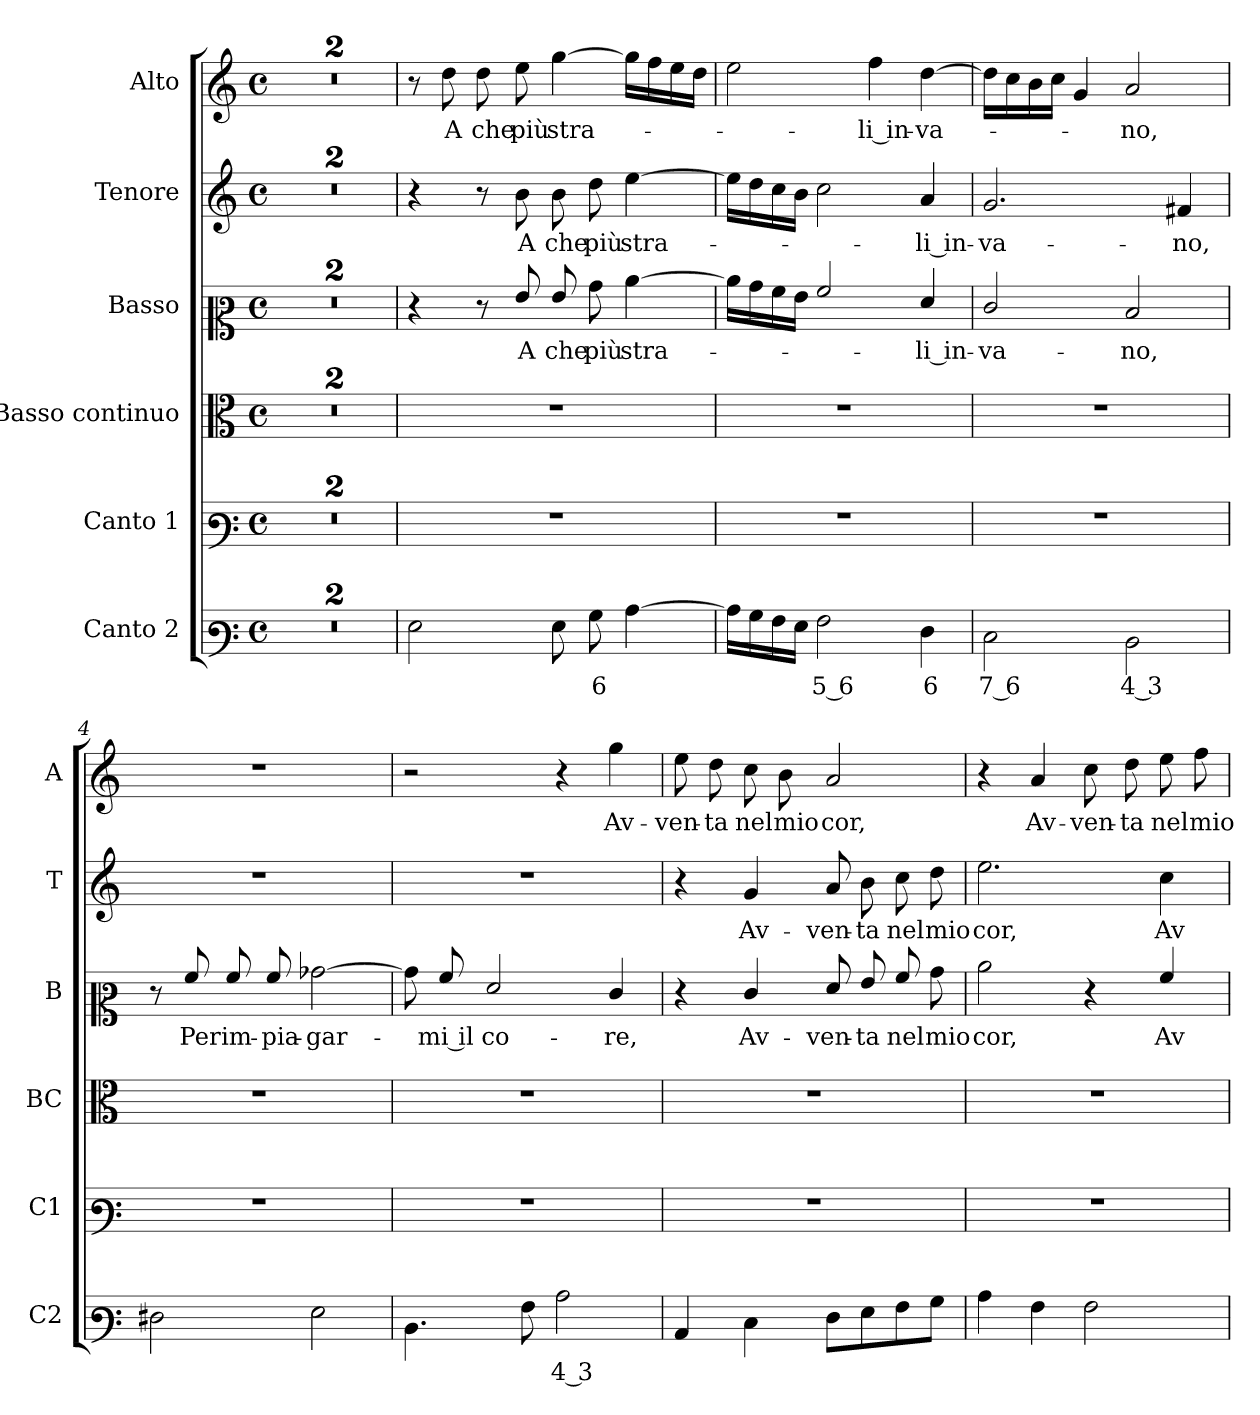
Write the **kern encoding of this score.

**kern	**text	**kern	**kern	**kern	**text	**kern	**text	**kern	**text
*part6	*part6	*part5	*part4	*part3	*part3	*part2	*part2	*part1	*part1
*staff6	*staff6	*staff5	*staff4	*staff3	*staff3	*staff2	*staff2	*staff1	*staff1
*I"Canto 2	*	*I"Canto 1	*I"Basso continuo	*I"Basso	*	*I"Tenore	*	*I"Alto	*
*I'C2	*	*I'C1	*I'BC	*I'B	*	*I'T	*	*I'A	*
*clefF3	*	*clefF3	*clefC3	*clefC2	*	*clefG2	*	*clefG2	*
*M4/4	*	*M4/4	*M4/4	*M4/4	*	*M4/4	*	*M4/4	*
*met(c)	*	*met(c)	*met(c)	*met(c)	*	*met(c)	*	*met(c)	*
=	=	=	=	=	=	=	=	=	=
1r	.	1r	1r	1r	.	1r	.	1r	.
=	=	=	=	=	=	=	=	=	=
1r	.	1r	1r	1r	.	1r	.	1r	.
*clefF4	*	*clefF4	*clefGv2	*clefG2	*	*	*	*	*
=1	=1	=1	=1	=1	=1	=1	=1	=1	=1
2G\	.	1r	1r	4r	.	4r	.	8r	.
!	!	!	!	!	!	!	!	!	!LO:LY:b
.	.	.	.	.	.	.	.	8dd\	A
!	!	!	!	!	!	!	!	!	!LO:LY:b
.	.	.	.	8r	.	8r	.	8dd\	che
!	!	!	!	!	!LO:LY:b	!	!LO:LY:b	!	!LO:LY:b
.	.	.	.	8g/	A	8b\	A	8ee\	più
!	!	!	!	!	!LO:LY:b	!	!LO:LY:b	!	!LO:LY:b
8G\	.	.	.	8g/	che	8b\	che	[4gg\	stra-
!	!LO:LY:b	!	!	!	!LO:LY:b	!	!LO:LY:b	!	!
8B\	6	.	.	8b\	più	8dd\	più	.	.
!	!	!	!	!	!LO:LY:b	!	!LO:LY:b	!	!
[4c\	.	.	.	[4cc\	stra-	[4ee\	stra-	16ggLL]	.
.	.	.	.	.	.	.	.	16ff	.
.	.	.	.	.	.	.	.	16ee	.
.	.	.	.	.	.	.	.	16ddJJ	.
=2	=2	=2	=2	=2	=2	=2	=2	=2	=2
16cLL]	.	1r	1r	16ccLL]	.	16eeLL]	.	2ee\	.
16B	.	.	.	16b	.	16dd	.	.	.
16A	.	.	.	16a	.	16cc	.	.	.
16GJJ	.	.	.	16gJJ	.	16bJJ	.	.	.
!	!LO:LY:b	!	!	!	!	!	!	!	!
2A\	5 6	.	.	2a/	.	2cc\	.	.	.
!	!	!	!	!	!	!	!	!	!LO:LY:b
.	.	.	.	.	.	.	.	4ff\	li in-
!	!LO:LY:b	!	!	!	!LO:LY:b	!	!LO:LY:b	!	!LO:LY:b
4F\	6	.	.	4f/	li in-	4a/	li in-	[4dd\	-va-
=3	=3	=3	=3	=3	=3	=3	=3	=3	=3
!	!LO:LY:b	!	!	!	!LO:LY:b	!	!LO:LY:b	!	!
2E\	7 6	1r	1r	2e/	-va-	2.g/	-va-	16ddLL]	.
.	.	.	.	.	.	.	.	16cc	.
.	.	.	.	.	.	.	.	16b	.
.	.	.	.	.	.	.	.	16ccJJ	.
.	.	.	.	.	.	.	.	4g/	.
!	!LO:LY:b	!	!	!	!LO:LY:b	!	!	!	!LO:LY:b
2D\	4 3	.	.	2d/	-no,	.	.	2a/	-no,
!	!	!	!	!	!	!	!LO:LY:b	!	!
.	.	.	.	.	.	4f#X/	-no,	.	.
=4	=4	=4	=4	=4	=4	=4	=4	=4	=4
2F#X\	.	1r	1r	8r	.	1r	.	1r	.
!	!	!	!	!	!LO:LY:b	!	!	!	!
.	.	.	.	8a/	Per	.	.	.	.
!	!	!	!	!	!LO:LY:b	!	!	!	!
.	.	.	.	8a/	im-	.	.	.	.
!	!	!	!	!	!LO:LY:b	!	!	!	!
.	.	.	.	8a/	-pia-	.	.	.	.
!	!	!	!	!	!LO:LY:b	!	!	!	!
2G\	.	.	.	[2b-X\	-gar-	.	.	.	.
=5	=5	=5	=5	=5	=5	=5	=5	=5	=5
4.D\	.	1r	1r	8b-\]	.	1r	.	2r	.
!	!	!	!	!	!LO:LY:b	!	!	!	!
.	.	.	.	8a/	mi il	.	.	.	.
!	!	!	!	!	!LO:LY:b	!	!	!	!
.	.	.	.	2f/	co-	.	.	.	.
8A\	.	.	.	.	.	.	.	.	.
!	!LO:LY:b	!	!	!	!	!	!	!	!
2c\	4 3	.	.	.	.	.	.	4r	.
!	!	!	!	!	!LO:LY:b	!	!	!	!LO:LY:b
.	.	.	.	4e/	-re,	.	.	4gg\	Av-
!!LO:LB:g=z
=6	=6	=6	=6	=6	=6	=6	=6	=6	=6
!	!	!	!	!	!	!	!	!	!LO:LY:b
4C/	.	1r	1r	4r	.	4r	.	8ee\	-ven-
!	!	!	!	!	!	!	!	!	!LO:LY:b
.	.	.	.	.	.	.	.	8dd\	-ta
!	!	!	!	!	!LO:LY:b	!	!LO:LY:b	!	!LO:LY:b
4E\	.	.	.	4e/	Av-	4g/	Av-	8cc\	nel
!	!	!	!	!	!	!	!	!	!LO:LY:b
.	.	.	.	.	.	.	.	8b\	mio
!	!	!	!	!	!LO:LY:b	!	!LO:LY:b	!	!LO:LY:b
8FL	.	.	.	8f/	-ven-	8a/	-ven-	2a/	cor,
!	!	!	!	!	!LO:LY:b	!	!LO:LY:b	!	!
8G	.	.	.	8g/	-ta	8b\	-ta	.	.
!	!	!	!	!	!LO:LY:b	!	!LO:LY:b	!	!
8A	.	.	.	8a/	nel	8cc\	nel	.	.
!	!	!	!	!	!LO:LY:b	!	!LO:LY:b	!	!
8BJ	.	.	.	8b\	mio	8dd\	mio	.	.
=7	=7	=7	=7	=7	=7	=7	=7	=7	=7
!	!	!	!	!	!LO:LY:b	!	!LO:LY:b	!	!
4c\	.	1r	1r	2cc\	cor,	2.ee\	cor,	4r	.
!	!	!	!	!	!	!	!	!	!LO:LY:b
4A\	.	.	.	.	.	.	.	4a/	Av-
!	!	!	!	!	!	!	!	!	!LO:LY:b
2A\	.	.	.	4r	.	.	.	8cc\	-ven-
!	!	!	!	!	!	!	!	!	!LO:LY:b
.	.	.	.	.	.	.	.	8dd\	-ta
!	!	!	!	!	!LO:LY:b	!	!LO:LY:b	!	!LO:LY:b
.	.	.	.	4a/	Av-	4cc\	Av-	8ee\	nel
!	!	!	!	!	!	!	!	!	!LO:LY:b
.	.	.	.	.	.	.	.	8ff\	mio
=	=	=	=	=	=	=	=	=	=
*-	*-	*-	*-	*-	*-	*-	*-	*-	*-
